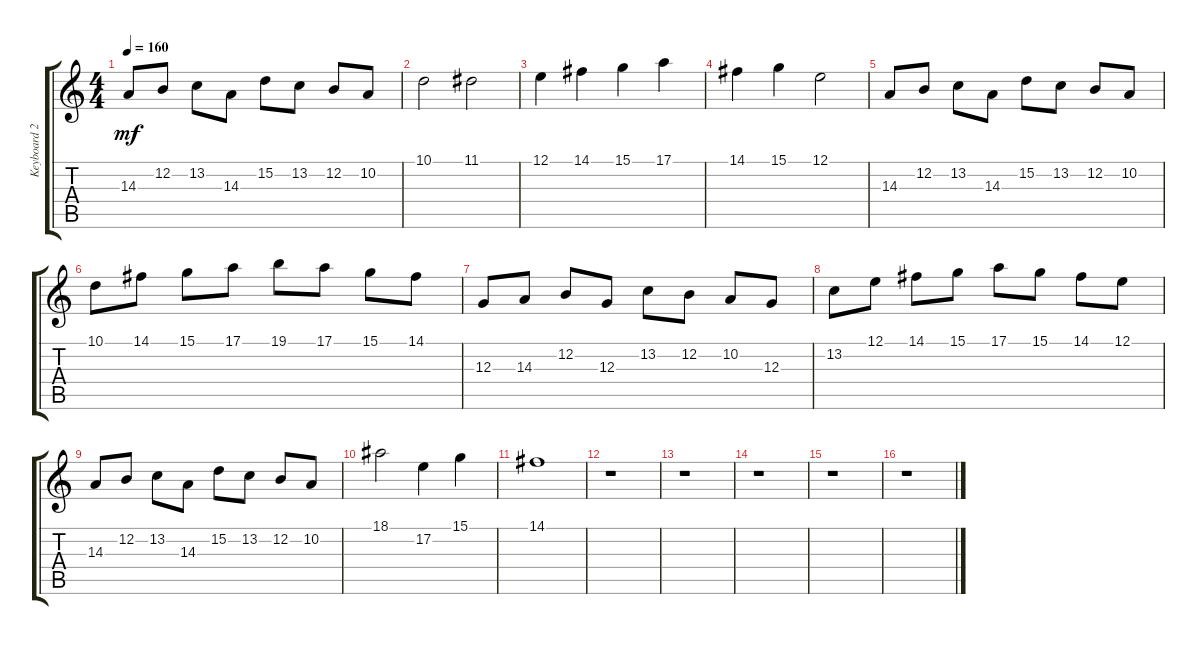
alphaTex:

\track ("Keyboard 2" "Keyboard 2") {instrument churchorgan}
\staff {score tabs}
\tuning (E4 B3 G3 D3 A2 E2) {hide}
\ts (4 4)
\tempo 160
\clef g2
\ks c
14.3.8{dy mf} 12.2.8 13.2.8 14.3.8 15.2.8 13.2.8 12.2.8 10.2.8 |
10.1.2 11.1.2 |
12.1.4 14.1.4 15.1.4 17.1.4 |
14.1.4 15.1.4 12.1.2 |
14.3.8 12.2.8 13.2.8 14.3.8 15.2.8 13.2.8 12.2.8 10.2.8 |
10.1.8 14.1.8 15.1.8 17.1.8 19.1.8 17.1.8 15.1.8 14.1.8 |
12.3.8 14.3.8 12.2.8 12.3.8 13.2.8 12.2.8 10.2.8 12.3.8 |
13.2.8 12.1.8 14.1.8 15.1.8 17.1.8 15.1.8 14.1.8 12.1.8 |
14.3.8 12.2.8 13.2.8 14.3.8 15.2.8 13.2.8 12.2.8 10.2.8 |
18.1.2 17.2.4 15.1.4 |
14.1.1 |
r.1 |
r.1 |
r.1 |
r.1 |
r.1
